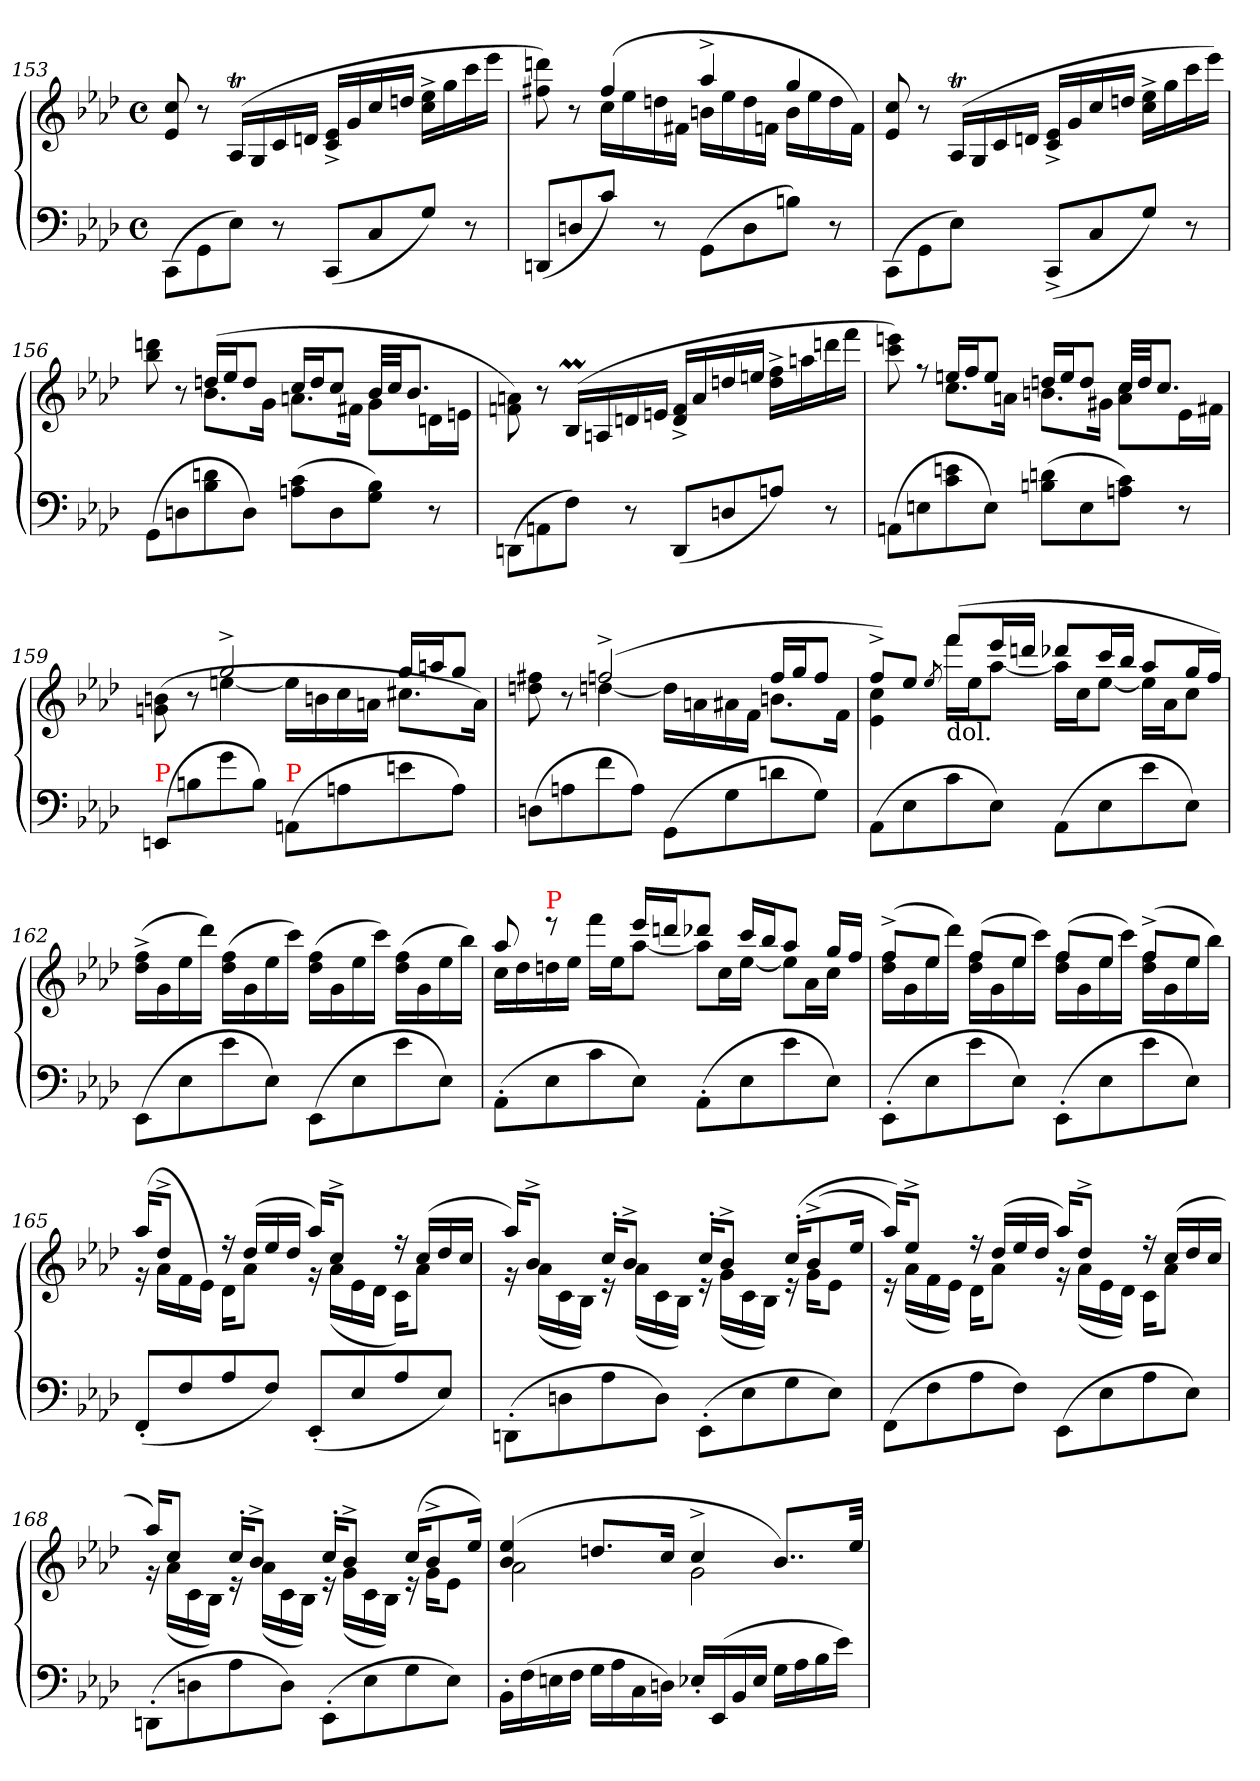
**kern	**kern
*part1	*part1
*staff2	*staff1
*clefF4	*clefG2
*k[b-e-a-d-]	*k[b-e-a-d-]
*f:	*f:
*M4/4	*M4/4
*met(c)	*met(c)
=153	=153
(>8CC\L	8cc 8e-
8GG\	8r
8E-\J)	(>16A-T/LL
.	16G/
8r	16c/
.	16dn/JJ
(<8CC/L	16e-^< 16c^<LL
.	16g
8C/	16cc
.	16ddJJ
8G/J)	16ee-^< 16cc^<LL
.	16gg
8r	16ccc
.	16eee-JJ
=154	=154
*	*^
(<8DDn/L	4ryy	8dddn 8ff#X)
8Dn/	.	8r
8c/J)	(>4ff#	16ccLL
.	.	16ee-
8r	.	16dd
.	.	16f#XJJ
(>8GGL	4aa-^>	16bnLL
.	.	16ee-
8D	.	16dd
.	.	16fnJJ
8BnJ)	4gg	16bLL
.	.	16ee-
8r	.	16dd
.	.	16fJJ)
*	*v	*v
=155	=155
(>8CC\L	8cc 8e-
8GG\	8r
8E-\J)	(>16A-T/LL
.	16G/
8ryy	16c/
.	16dn/JJ
(<8CC^>L	16e-^> 16c^>LL
.	16g
8C	16cc
.	16ddJJ
8GJ)	16ee-^< 16cc^<LL
.	16gg
8r	16ccc
.	16eee-JJ)
=156	=156
*	*^
(>8GGL	4ryy	8dddn 8bb-
8Dn	.	8r
8dn 8B-	(>16ddLL	8.b-L
.	16ee-J	.
8DJ)	8ddJ	.
.	.	16gJk
(>8c 8AnL	16ccLL	8.anL
.	16ddJ	.
8D	8ccJ	.
.	.	16f#XJk
8B- 8GJ)	32b-LLL	8gL
.	32ccJJ	.
.	8.b-J	.
8r	.	16dnL
.	.	16enJJ
*	*v	*v
=157	=157
(>8DDnL	8an\ 8fn\)
8AAn	8r
8F\J)	(>16B-M/LL
.	16An/
8r	16dn
.	16enJJ
(<8DDL	16f^</ 16d^</LL
.	16a/
8D	16dd/
.	16ee/JJ
8AJ)	16ff^< 16dd^<LL
.	16aa
8r	16ddd
.	16fffJJ
=158	=158
*	*^
(>8AAnL	8ryy	8eeen 8ccc)
8En	8rff	8ryy
8en 8c	16eenLL	8.ccL
.	16ffJ	.
8EJ)	8eeJ	.
.	.	16anJk
(>8dn 8BnL	16ddnLL	8.bnL
.	16eeJ	.
8E	8ddJ	.
.	.	16g#XJk
8c 8AnJ)	32ccLLL	8cc 8aL
.	32ddJJ	.
.	8.ccJ	.
8r	.	16e-L
.	.	16f#XJJ
=159	=159	=159
!LO:TX:a:color=red:t=P	!	!
(>8EEn/L	4ryy	(>8bn\ 8gn\
8Bn\	.	8r
8g\	(>2gg^>	[4een
8B\J)	.	.
!LO:TX:a:color=red:t=P	!	!
(>8AAn/L	.	16eeLL]
.	.	16bn
8A\	.	16cc
.	.	16anJJ
8en\	16ggLL	8.cc#XL
.	16aanJ	.
8A\J)	8ggJ	.
.	.	16aJk)
=160	=160	=160
(>8DnL	4ryy	8ff#X 8ddn
8An	.	8r
8f	(>2ffn^>	[4ddn
8AJ)	.	.
(>8GGL	.	16ddLL]
.	.	16an
8G	.	16a#X
.	.	16fJJ
8dn	16ffLL	8.bnL
.	16ggJ	.
8GJ)	8ffJ	.
.	.	16fJk
=161	=161	=161
(>8AA-L	8ff^>L)	4cc 4e-
8E-	8ee-J	.
.	8qee-/	.
!	!LO:TX:b:t=dol.	!
8c	(>8fffL	16fffLL
.	.	16ee-J
8E-J)	16eee-L	[8aa-J
.	16dddnJJ	.
(>8AA-L	8ddd-XL	16aa-LL]
.	.	16ccJ
8E-	16cccL	[8ee-J
.	16bb-JJ	.
8e-	8aa-L	16ee-LL]
.	.	16a-J
8E-J)	16ggL	8ccJ
.	16ffJJ)	.
*	*v	*v
=162	=162
(>8EE-L	(>16ff^> 16dd-^>LL
.	16g
8E-	16ee-
.	16ddd-JJ)
8e-	(>16ff 16dd-LL
.	16g
8E-J)	16ee-
.	16cccJJ)
(>8EE-L	(>16ff 16dd-LL
.	16g
8E-	16ee-
.	16cccJJ)
8e-	(>16ff 16dd-LL
.	16g
8E-J)	16ee-
.	16bb-JJ)
=163	=163
*	*^
(>8AA-'>L	8aa-	16ccLL
.	.	16dd-
!	!LO:TX:a:color=red:t=P	!
8E-	8reee	16ddn
.	.	16ee-JJ
8c	8ryy	16fffLL
.	.	16ee-J
8E-J)	16eee-LL	[8aa-J
.	16dddnJ	.
!	!	!LO:N:vis=8
(>8AA-'>L	8ddd-XJ	16aa-L]
.	.	16ccL
!	!	!LO:N:vis=16
8E-	16cccLL	[8ee-JJ
.	16bb-J	.
!	!	!LO:N:vis=8
8e-	8aa-J	16ee-L]
.	.	16a-L
!	!	!LO:N:vis=16
8E-J)	16ggLL	8ccJJ
.	16ffJJ	.
=164	=164	=164
(>8EE-'>L	(>8ff^>L	16ff 16dd-LL
.	.	16g
8E-	8ee-J	16ee-
.	.	16ddd-JJ)
8e-	(>8ffL	16ff 16dd-LL
.	.	16g
8E-J)	8ee-J	16ee-
.	.	16cccJJ)
(>8EE-'>L	(>8ffL	16ff 16dd-LL
.	.	16g
8E-	8ee-J	16ee-
.	.	16cccJJ)
8e-	(>8ff^>L	16ff 16dd-LL
.	.	16g
8E-J)	8ee-J	16ee-
.	.	16bb-JJ)
=165	=165	=165
(>8FF'>L	(>16aa-KL	16r
.	8dd-^>J	16a-LL
8F	.	16f
.	16ryy	16e-JJ)
8A-	16r	16d-KL
.	(>16dd-LL	8a-J
8FJ)	16ee-	.
.	16dd-JJ	16ryy
(>8EE-'>L	16aa-KL)	16r
.	8cc^>J	(>16a-LL
8E-	.	16e-
.	16ryy	16d-JJ
8A-	16r	16cKL)
.	(<16ccLL	8a-J
8E-J)	16dd-	.
.	16ccJJ	16ryy
=166	=166	=166
(>8DDn'\L	16aa-KL)	16r
.	8b-^>J	(>16a-LL
8Dn\	.	16c
.	16ryy	16B-JJ)
8A-	16cc'>KL	16re
.	8b-^>J	(>16a-LL
8DJ)	.	16c
.	16ryy	16B-JJ)
(>8EE-'\L	16cc'>KL	16re
.	8b-^>J	(>16gLL
8E-\	.	16c
.	16ryy	16B-JJ)
8G	(>16cc'>KL	16re
.	(<8b-^>	16gKL
8E-J)	.	8e-J
.	16ee-Jk	.
=167	=167	=167
(>8FF/L	16aa-KL))	16r
.	8ee-^>J	(>16a-LL
8F\	.	16f
.	16ryy	16e-JJ)
8A-\	16r	16d-KL
.	(<16dd-LL	8a-J
8F\J)	16ee-	.
.	16dd-JJ	16ryy
(>8EE-/L	16aa-KL)	16r
.	8dd-^>J	(>16a-LL
8E-\	.	16e-
.	16ryy	16d-JJ)
8A-\	16r	16cKL
.	(<16ccLL	8a-J
8E-\J)	16dd-	.
.	16ccJJ	16ryy
=168	=168	=168
(>8DDn'>\L	16aa-KL)	16rg
.	8ccJ	(>16a-LL
8D\	.	16c
.	16ryy	16B-JJ)
8A-\	16cc'>KL	16re
.	8b-^>J	(>16a-LL
8D\J)	.	16c
.	16ryy	16B-JJ)
(>8EE-'>\L	16cc'>KL	16re
.	8b-^>J	(>16gLL
8E-\	.	16c
.	16ryy	16B-JJ)
8G\	(>16ccKL	16re
.	8b-^>	16gKL
8E-\J)	.	8e-J
.	16ee-Jk)	.
=169	=169	=169
16BB-'>LL	(>4ee- 4b-	2a-
(>16F	.	.
16En	.	.
16FJJ	.	.
16GLL	8.ddnL	.
16A-	.	.
16C	.	.
16DnJJ)	16ccJk	.
16E-'>LL	4cc^>	2g
(>16EE-	.	.
16BB-	.	.
16E-JJ	.	.
16GLL	8..b-L)	.
16A-	.	.
16B-	.	.
16e-JJ)	.	.
.	32ee-Jkk	.
*	*v	*v
=	=
*-	*-
